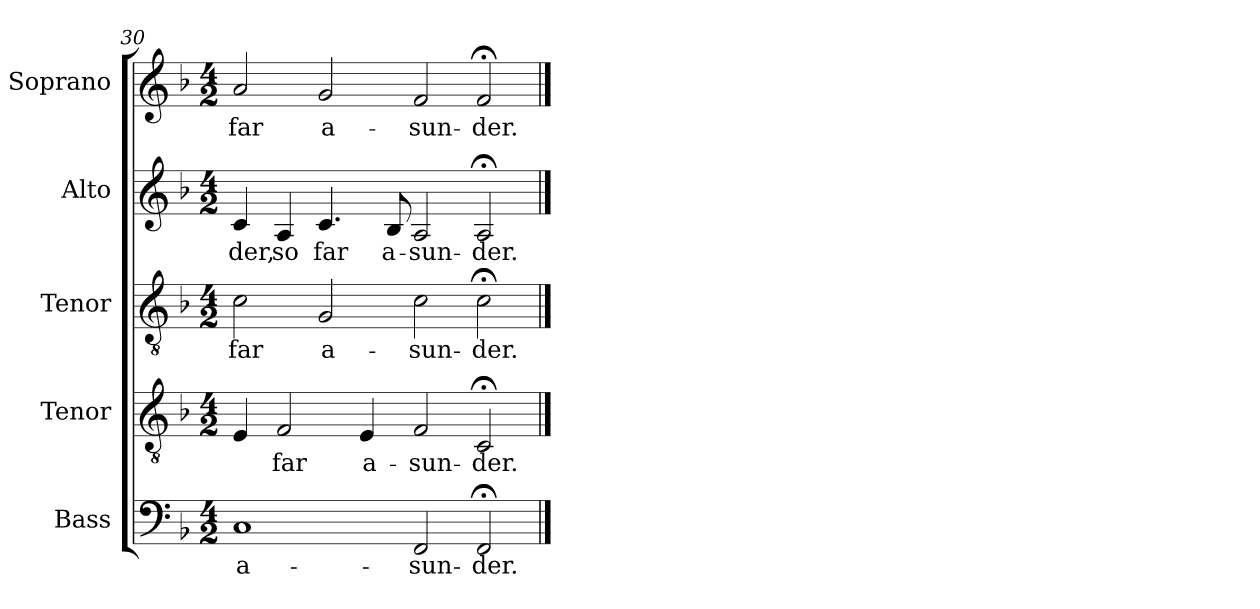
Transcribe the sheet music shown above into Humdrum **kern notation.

**kern	**text	**kern	**text	**kern	**text	**kern	**text	**kern	**text
*part5	*part5	*part4	*part4	*part3	*part3	*part2	*part2	*part1	*part1
*staff5	*staff5	*staff4	*staff4	*staff3	*staff3	*staff2	*staff2	*staff1	*staff1
*I"Bass	*	*I"Tenor	*	*I"Tenor	*	*I"Alto	*	*I"Soprano	*
*I'B.	*	*I'T.	*	*I'T.	*	*I'A.	*	*I'S.	*
*clefF4	*	*clefGv2	*	*clefGv2	*	*clefG2	*	*clefG2	*
*	*	*ITrd7c12	*	*ITrd7c12	*	*	*	*	*
*k[b-]	*	*k[b-]	*	*k[b-]	*	*k[b-]	*	*k[b-]	*
*F:	*	*F:	*	*F:	*	*F:	*	*F:	*
*M4/2	*	*M4/2	*	*M4/2	*	*M4/2	*	*M4/2	*
=30	=30	=30	=30	=30	=30	=30	=30	=30	=30
!	!LO:LY:b:color=#000000	!	!	!	!	!	!	!	!
!	!	!	!	!	!LO:LY:b:color=#000000	!	!	!	!
!	!	!	!	!	!	!	!LO:LY:b:color=#000000	!	!
!	!	!	!	!	!	!	!	!	!LO:LY:b:color=#000000
1Ci	a-	4EEi/	.	2Ci\	far	4ci/	-der,	2ai/	far
!	!	!	!LO:LY:b:color=#000000	!	!	!	!	!	!
!	!	!	!	!	!	!	!LO:LY:b:color=#000000	!	!
.	.	2FFi/	far	.	.	4Ai/	so	.	.
!	!	!	!	!	!LO:LY:b:color=#000000	!	!	!	!
!	!	!	!	!	!	!	!LO:LY:b:color=#000000	!	!
!	!	!	!	!	!	!	!	!	!LO:LY:b:color=#000000
.	.	.	.	2GGi/	a-	4.ci/	far	2gi/	a-
!	!	!	!LO:LY:b:color=#000000	!	!	!	!	!	!
.	.	4EEi/	a-	.	.	.	.	.	.
!	!	!	!	!	!	!	!LO:LY:b:color=#000000	!	!
.	.	.	.	.	.	8B-i/	a-	.	.
!	!LO:LY:b:color=#000000	!	!	!	!	!	!	!	!
!	!	!	!LO:LY:b:color=#000000	!	!	!	!	!	!
!	!	!	!	!	!LO:LY:b:color=#000000	!	!	!	!
!	!	!	!	!	!	!	!LO:LY:b:color=#000000	!	!
!	!	!	!	!	!	!	!	!	!LO:LY:b:color=#000000
2FFi/	-sun-	2FFi/	-sun-	2Ci\	-sun-	2Ai/	-sun-	2fi/	-sun-
!	!LO:LY:b:color=#000000	!	!	!	!	!	!	!	!
!	!	!	!LO:LY:b:color=#000000	!	!	!	!	!	!
!	!	!	!	!	!LO:LY:b:color=#000000	!	!	!	!
!	!	!	!	!	!	!	!LO:LY:b:color=#000000	!	!
!	!	!	!	!	!	!	!	!	!LO:LY:b:color=#000000
2FF;i/	-der.	2CC;i/	-der.	2C;i\	-der.	2A;i/	-der.	2f;i/	-der.
==	==	==	==	==	==	==	==	==	==
*-	*-	*-	*-	*-	*-	*-	*-	*-	*-
